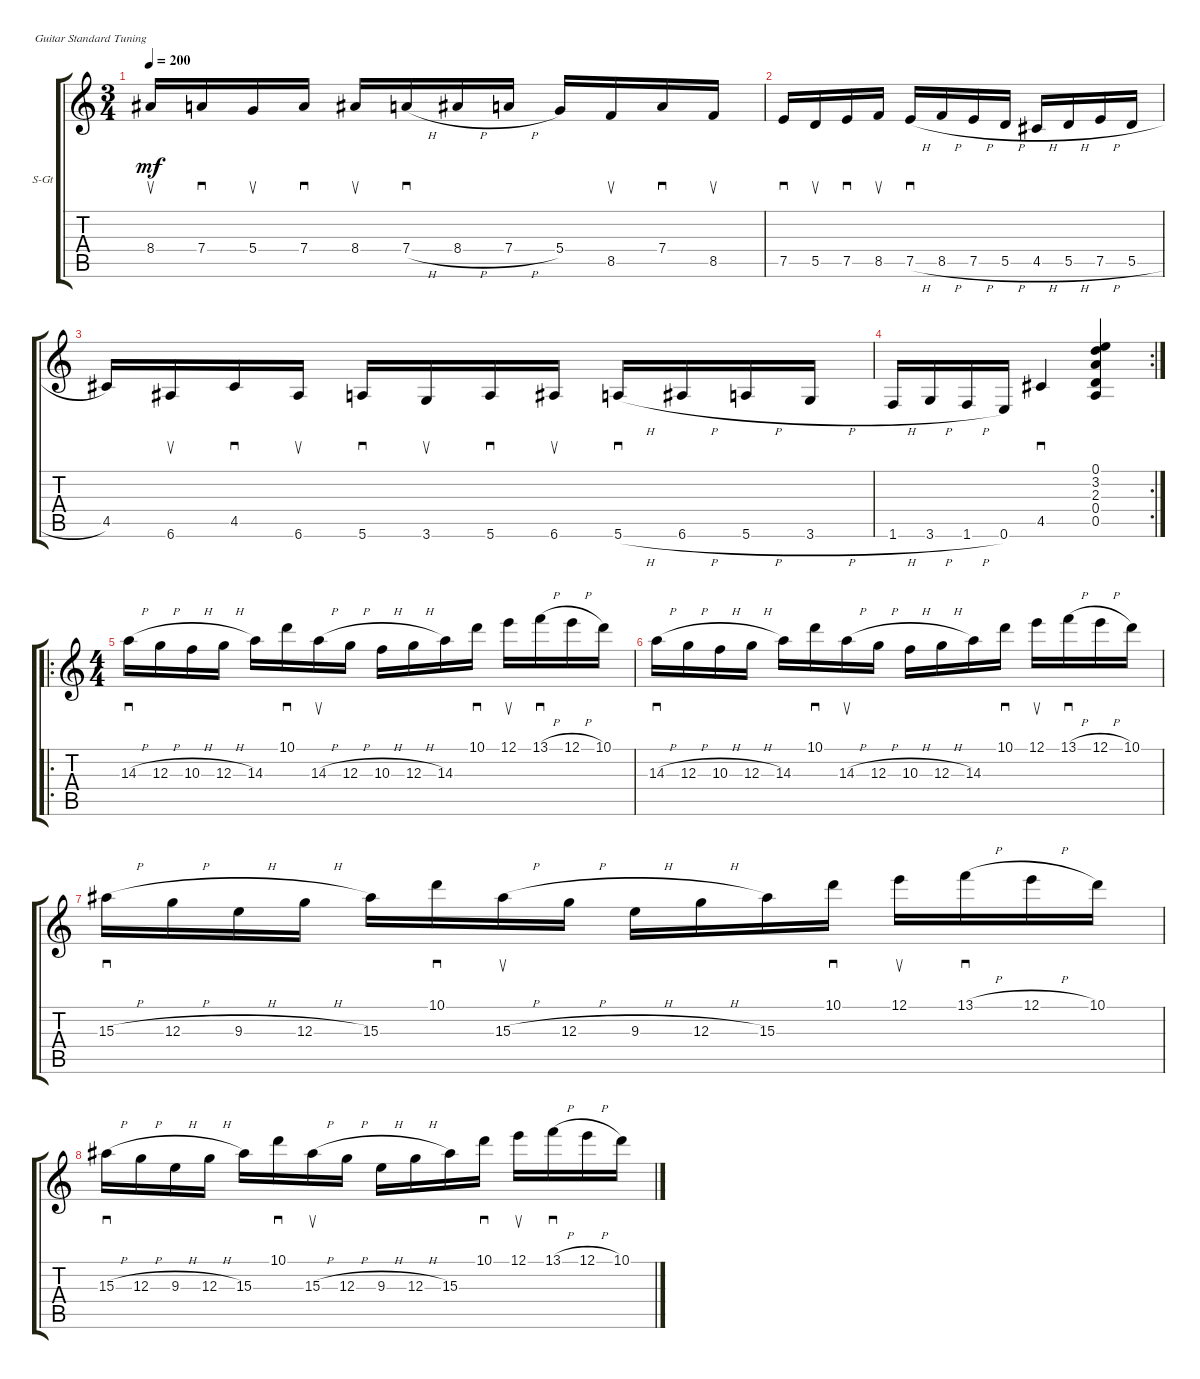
\defaultSystemsLayout 4
\bracketExtendMode groupsimilarinstruments
\firstSystemTrackNameOrientation horizontal
\otherSystemsTrackNameOrientation horizontal
\track ("Electric Guitar" "S-Gt") {instrument acousticguitarsteel}
\staff {score tabs}
\tuning (E4 B3 G3 D3 A2 E2)
\ts (3 4)
\tempo 200
\clef g2
\ks c
8.4.16{su dy mf} 7.4.16{sd} 5.4.16{su} 7.4.16{sd} 8.4.16{su} 7.4{h}.16{sd} 8.4{h}.16 7.4{h}.16 5.4.16 8.5.16{su} 7.4.16{sd} 8.5.16{su} |
7.5.16{sd} 5.5.16{su} 7.5.16{sd} 8.5.16{su} 7.5{h}.16{sd} 8.5{h}.16 7.5{h}.16 5.5{h}.16 4.5{h}.16 5.5{h}.16 7.5{h}.16 5.5{h}.16 |
4.5.16 6.6.16{su} 4.5.16{sd} 6.6.16{su} 5.6.16{sd} 3.6.16{su} 5.6.16{sd} 6.6.16{su} 5.6{h}.16{sd} 6.6{h}.16 5.6{h}.16 3.6{h}.16 |
\rc 2
1.6{h}.16 3.6{h}.16 1.6{h}.16 0.6.16 4.5.4{sd} (0.1 3.2 2.3 0.4 0.5).4 |
\ro
\ts (4 4)
14.3{h}.16{sd} 12.3{h}.16 10.3{h}.16 12.3{h}.16 14.3.16 10.1.16{sd} 14.3{h}.16{su} 12.3{h}.16 10.3{h}.16 12.3{h}.16 14.3.16 10.1.16{sd} 12.1.16{su} 13.1{h}.16{sd} 12.1{h}.16 10.1.16 |
14.3{h}.16{sd} 12.3{h}.16 10.3{h}.16 12.3{h}.16 14.3.16 10.1.16{sd} 14.3{h}.16{su} 12.3{h}.16 10.3{h}.16 12.3{h}.16 14.3.16 10.1.16{sd} 12.1.16{su} 13.1{h}.16{sd} 12.1{h}.16 10.1.16 |
15.3{h}.16{sd} 12.3{h}.16 9.3{h}.16 12.3{h}.16 15.3.16 10.1.16{sd} 15.3{h}.16{su} 12.3{h}.16 9.3{h}.16 12.3{h}.16 15.3.16 10.1.16{sd} 12.1.16{su} 13.1{h}.16{sd} 12.1{h}.16 10.1.16 |
15.3{h}.16{sd} 12.3{h}.16 9.3{h}.16 12.3{h}.16 15.3.16 10.1.16{sd} 15.3{h}.16{su} 12.3{h}.16 9.3{h}.16 12.3{h}.16 15.3.16 10.1.16{sd} 12.1.16{su} 13.1{h}.16{sd} 12.1{h}.16 10.1.16
